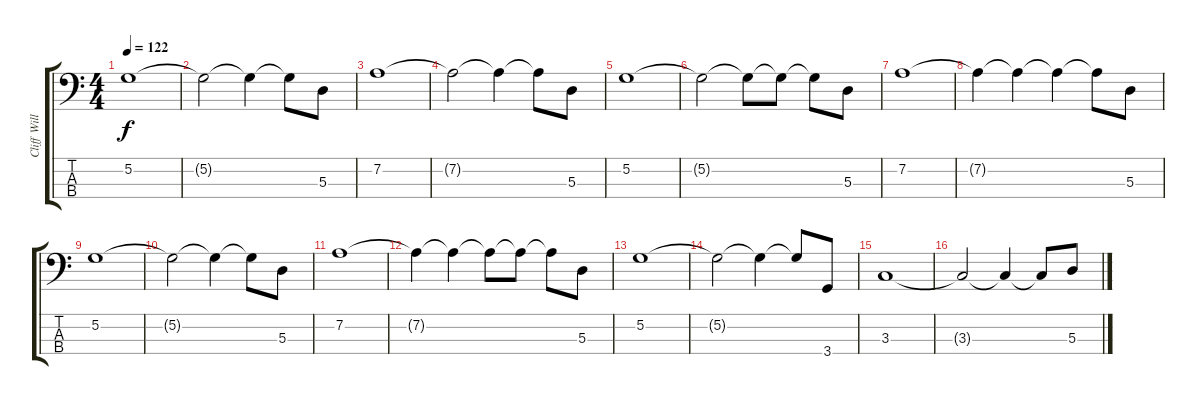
\track ("Cliff Williams" "Cliff Will") {instrument electricbassfinger}
\staff {score tabs}
\tuning (G2 D2 A1 E1) {hide}
\ts (4 4)
\tempo 122
\clef f4
\ks c
5.2.1{dy f} |
5.2{t}.2 5.2{t}.4 5.2{t}.8 5.3.8 |
7.2.1 |
7.2{t}.2 7.2{t}.4 7.2{t}.8 5.3.8 |
5.2.1 |
5.2{t}.2 5.2{t}.8 5.2{t}.8 5.2{t}.8 5.3.8 |
7.2.1 |
7.2{t}.4 7.2{t}.4 7.2{t}.4 7.2{t}.8 5.3.8 |
5.2.1 |
5.2{t}.2 5.2{t}.4 5.2{t}.8 5.3.8 |
7.2.1 |
7.2{t}.4 7.2{t}.4 7.2{t}.8 7.2{t}.8 7.2{t}.8 5.3.8 |
5.2.1 |
5.2{t}.2 5.2{t}.4 5.2{t}.8 3.4.8 |
3.3.1 |
3.3{t}.2 3.3{t}.4 3.3{t}.8 5.3.8
